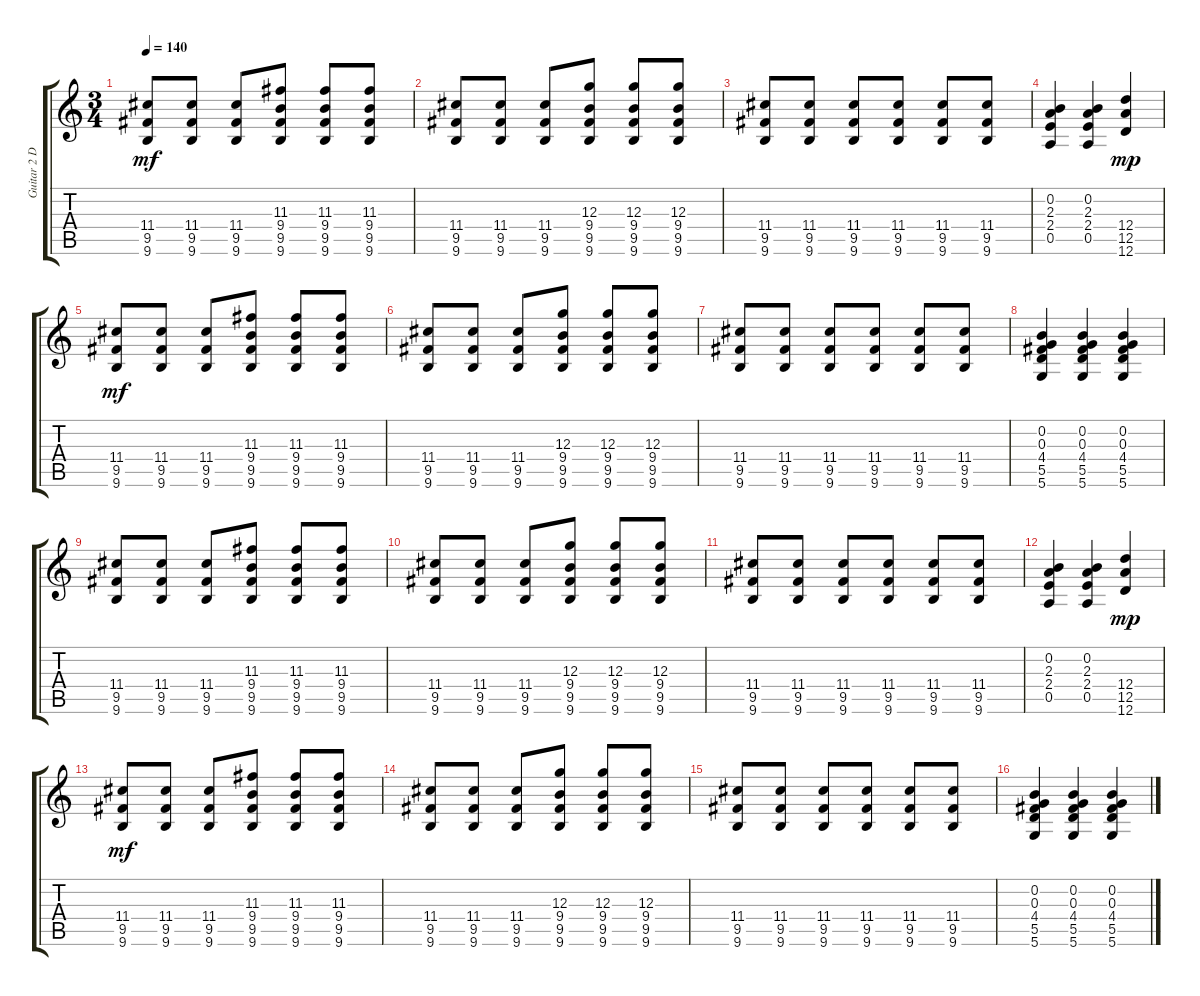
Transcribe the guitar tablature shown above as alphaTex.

\track ("Guitar 2 Distort" "Guitar 2 D") {instrument overdrivenguitar}
\staff {score tabs}
\tuning (E4 B3 G3 D3 A2 D2) {hide}
\ts (3 4)
\tempo 140
\clef g2
\ks c
(11.4 9.5 9.6).8{dy mf} (11.4 9.5 9.6).8 (11.4 9.5 9.6).8 (11.3 9.4 9.5 9.6).8 (11.3 9.4 9.5 9.6).8 (11.3 9.4 9.5 9.6).8 |
(11.4 9.5 9.6).8 (11.4 9.5 9.6).8 (11.4 9.5 9.6).8 (12.3 9.4 9.5 9.6).8 (12.3 9.4 9.5 9.6).8 (12.3 9.4 9.5 9.6).8 |
(11.4 9.5 9.6).8 (11.4 9.5 9.6).8 (11.4 9.5 9.6).8 (11.4 9.5 9.6).8 (11.4 9.5 9.6).8 (11.4 9.5 9.6).8 |
(0.2 2.3 2.4 0.5).4 (0.2 2.3 2.4 0.5).4 (12.4 12.5 12.6).4{dy mp} |
(11.4 9.5 9.6).8{dy mf} (11.4 9.5 9.6).8 (11.4 9.5 9.6).8 (11.3 9.4 9.5 9.6).8 (11.3 9.4 9.5 9.6).8 (11.3 9.4 9.5 9.6).8 |
(11.4 9.5 9.6).8 (11.4 9.5 9.6).8 (11.4 9.5 9.6).8 (12.3 9.4 9.5 9.6).8 (12.3 9.4 9.5 9.6).8 (12.3 9.4 9.5 9.6).8 |
(11.4 9.5 9.6).8 (11.4 9.5 9.6).8 (11.4 9.5 9.6).8 (11.4 9.5 9.6).8 (11.4 9.5 9.6).8 (11.4 9.5 9.6).8 |
(0.2 0.3 4.4 5.5 5.6).4 (0.2 0.3 4.4 5.5 5.6).4 (0.2 0.3 4.4 5.5 5.6).4 |
(11.4 9.5 9.6).8 (11.4 9.5 9.6).8 (11.4 9.5 9.6).8 (11.3 9.4 9.5 9.6).8 (11.3 9.4 9.5 9.6).8 (11.3 9.4 9.5 9.6).8 |
(11.4 9.5 9.6).8 (11.4 9.5 9.6).8 (11.4 9.5 9.6).8 (12.3 9.4 9.5 9.6).8 (12.3 9.4 9.5 9.6).8 (12.3 9.4 9.5 9.6).8 |
(11.4 9.5 9.6).8 (11.4 9.5 9.6).8 (11.4 9.5 9.6).8 (11.4 9.5 9.6).8 (11.4 9.5 9.6).8 (11.4 9.5 9.6).8 |
(0.2 2.3 2.4 0.5).4 (0.2 2.3 2.4 0.5).4 (12.4 12.5 12.6).4{dy mp} |
(11.4 9.5 9.6).8{dy mf} (11.4 9.5 9.6).8 (11.4 9.5 9.6).8 (11.3 9.4 9.5 9.6).8 (11.3 9.4 9.5 9.6).8 (11.3 9.4 9.5 9.6).8 |
(11.4 9.5 9.6).8 (11.4 9.5 9.6).8 (11.4 9.5 9.6).8 (12.3 9.4 9.5 9.6).8 (12.3 9.4 9.5 9.6).8 (12.3 9.4 9.5 9.6).8 |
(11.4 9.5 9.6).8 (11.4 9.5 9.6).8 (11.4 9.5 9.6).8 (11.4 9.5 9.6).8 (11.4 9.5 9.6).8 (11.4 9.5 9.6).8 |
(0.2 0.3 4.4 5.5 5.6).4 (0.2 0.3 4.4 5.5 5.6).4 (0.2 0.3 4.4 5.5 5.6).4
